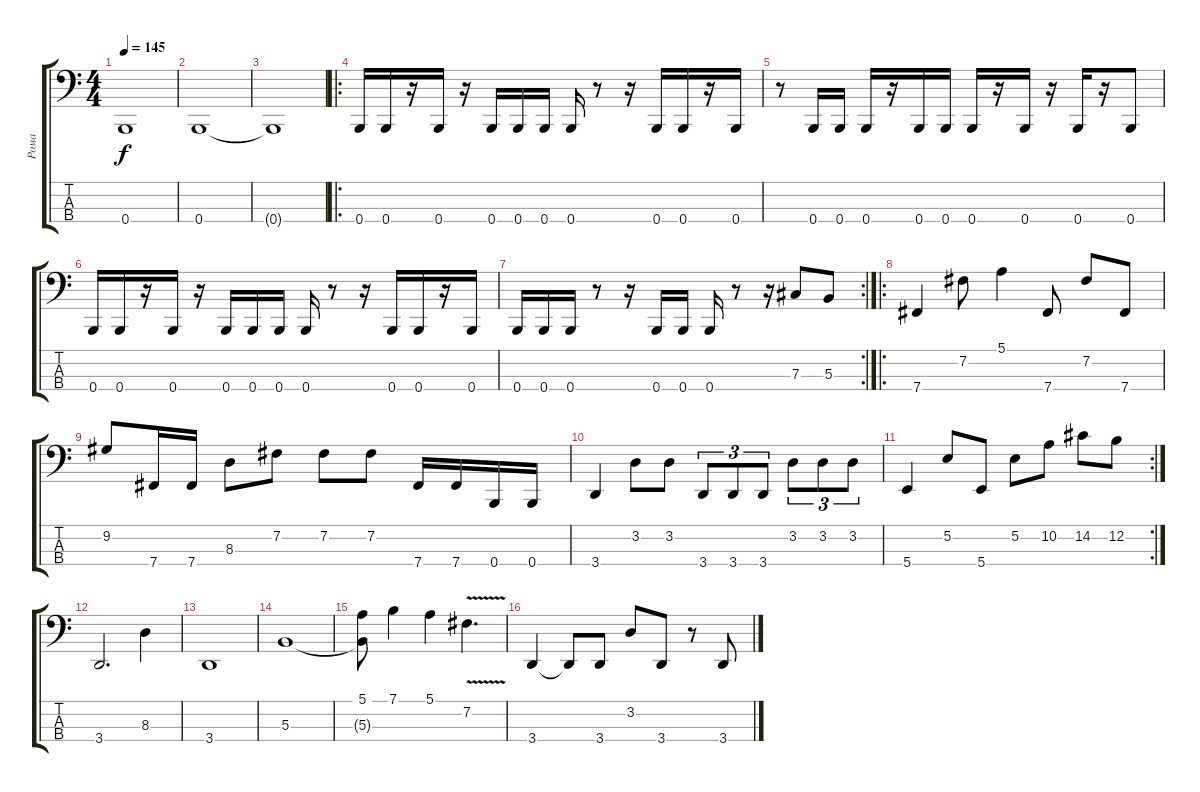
\track ("Рома" "Рома") {instrument electricbassfinger}
\staff {score tabs}
\tuning (E2 B1 Gb1 B0) {hide}
\ts (4 4)
\tempo 145
\clef f4
\ks c
0.4{t}.1{dy f} |
0.4.1 |
0.4{t}.1 |
\ro
0.4.16 0.4.16 r.16 0.4.16 r.16 0.4.16 0.4.16 0.4.16 0.4.16 r.8 r.16 0.4.16 0.4.16 r.16 0.4.16 |
r.8 0.4.16 0.4.16 0.4.16 r.16 0.4.16 0.4.16 0.4.16 r.16 0.4.16 r.16 0.4.16 r.16 0.4.8 |
0.4.16 0.4.16 r.16 0.4.16 r.16 0.4.16 0.4.16 0.4.16 0.4.16 r.8 r.16 0.4.16 0.4.16 r.16 0.4.16 |
\rc 2
0.4.16 0.4.16 0.4.16 r.8 r.16 0.4.16 0.4.16 0.4.16 r.8 r.16 7.3.8 5.3.8 |
\ro
7.4.4 7.2.8 5.1.4 7.4.8 7.2.8 7.4.8 |
9.2.8 7.4.16 7.4.16 8.3.8 7.2.8 7.2.8 7.2.8 7.4.16 7.4.16 0.4.16 0.4.16 |
3.4.4 3.2.8 3.2.8 3.4.8{tu (3 2)} 3.4.8{tu (3 2)} 3.4.8{tu (3 2)} 3.2.8{tu (3 2)} 3.2.8{tu (3 2)} 3.2.8{tu (3 2)} |
\rc 2
5.4.4 5.2.8 5.4.8 5.2.8 10.2.8 14.2.8 12.2.8 |
3.4.2{d} 8.3.4 |
3.4.1 |
5.3.1 |
(5.1 5.3{t}).8 7.1.4 5.1.4 7.2{v}.4{d} |
3.4.4 3.4{t}.8 3.4.8 3.2.8 3.4.8 r.8 3.4.8
